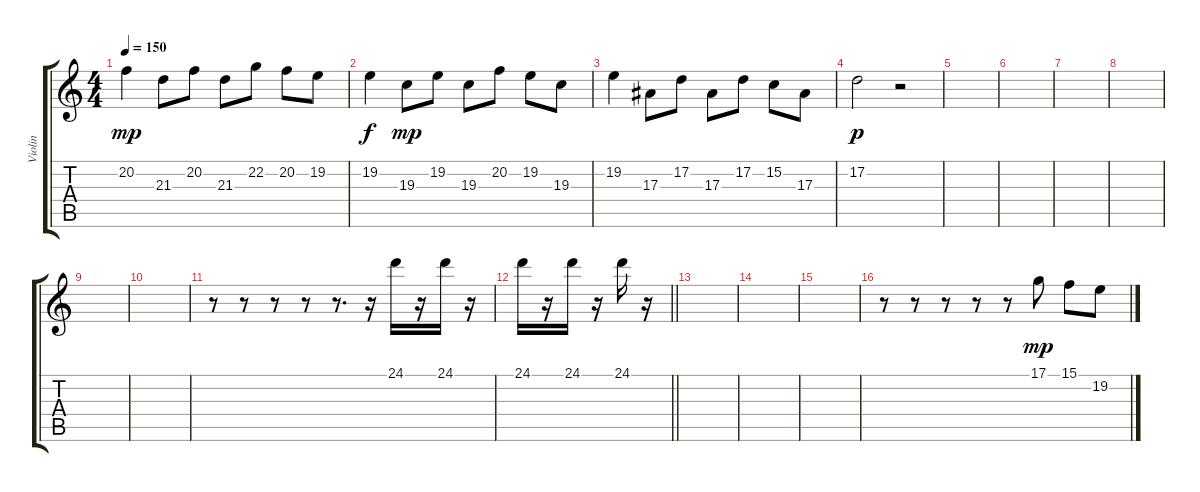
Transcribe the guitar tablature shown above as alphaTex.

\track ("Violin" "Violin") {instrument violin}
\staff {score tabs}
\tuning (D4 A3 F3 C3 G2 D2) {hide}
\ts (4 4)
\tempo 150
\clef g2
\ks c
20.2.4{dy mp} 21.3.8 20.2.8 21.3.8 22.2.8 20.2.8 19.2.8 |
19.2.4{dy f} 19.3.8{dy mp} 19.2.8 19.3.8 20.2.8 19.2.8 19.3.8 |
19.2.4 17.3.8 17.2.8 17.3.8 17.2.8 15.2.8 17.3.8 |
17.2.2{dy p} r.2 |
\ks aminor
|
|
|
|
|
|
\ks c
r.8 r.8 r.8 r.8 r.8{d} r.16 24.1.16 r.16 24.1.16 r.16 |
\barLineRight lightlight
24.1.16 r.16 24.1.16 r.16 24.1.16 r.16 |
|
|
|
r.8 r.8 r.8 r.8 r.8 17.1.8{dy mp volume 11} 15.1.8 19.2.8
